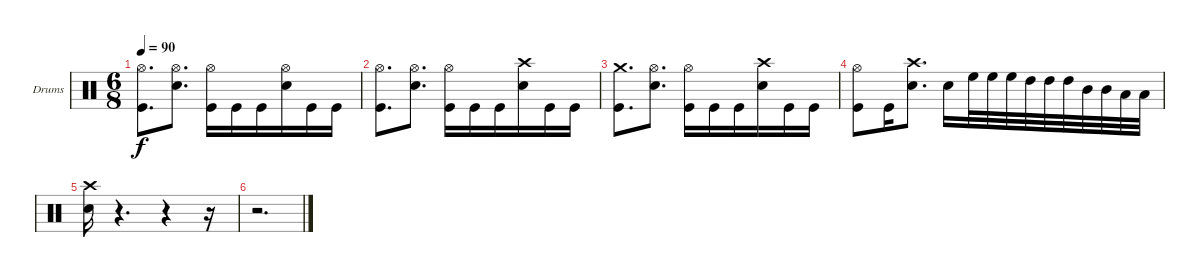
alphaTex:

\defaultSystemsLayout 4
\bracketExtendMode groupsimilarinstruments
\firstSystemTrackNameOrientation horizontal
\otherSystemsTrackNameOrientation horizontal
\track ("Stefan Schwarzmann" "Drums") {instrument percussion}
\staff {score}
\articulation defaults
\ts (6 8)
\tempo 90
\clef neutral
\ks c
("Kick (hit)" "Hi-Hat (open)").8{d dy f} ("Snare (hit) 2" "Hi-Hat (open)").8{d} ("Kick (hit)" "Hi-Hat (open)").16 "Kick (hit)".16 "Kick (hit)".16 ("Snare (hit) 2" "Hi-Hat (open)").16 "Kick (hit)".16 "Kick (hit)".16 |
("Kick (hit)" "Hi-Hat (open)").8{d} ("Snare (hit) 2" "Hi-Hat (open)").8{d} ("Kick (hit)" "Hi-Hat (open)").16 "Kick (hit)".16 "Kick (hit)".16 ("Snare (hit) 2" "Crash high (hit)").16 "Kick (hit)".16 "Kick (hit)".16 |
("Kick (hit)" "Crash medium (hit)").8{d} ("Snare (hit) 2" "Hi-Hat (open)").8{d} ("Kick (hit)" "Hi-Hat (open)").16 "Kick (hit)".16 "Kick (hit)".16 ("Snare (hit) 2" "Crash high (hit)").16 "Kick (hit)".16 "Kick (hit)".16 |
("Kick (hit)" "Hi-Hat (open)").8 "Kick (hit)".16 ("Snare (hit) 2" "Crash high (hit)").8{d} "Snare (hit) 2".16 "High Floor Tom (hit)".32 "High Floor Tom (hit)".32 "High Floor Tom (hit)".32 "High Tom (hit)".32 "High Tom (hit)".32 "High Tom (hit)".32 "Mid Tom (hit)".32 "Mid Tom (hit)".32 "Low Tom (hit)".32 "Low Tom (hit)".32 |
("Snare (hit) 2" "Crash high (hit)").16 r.4{d} r.4 r.16 |
r.2{d}
